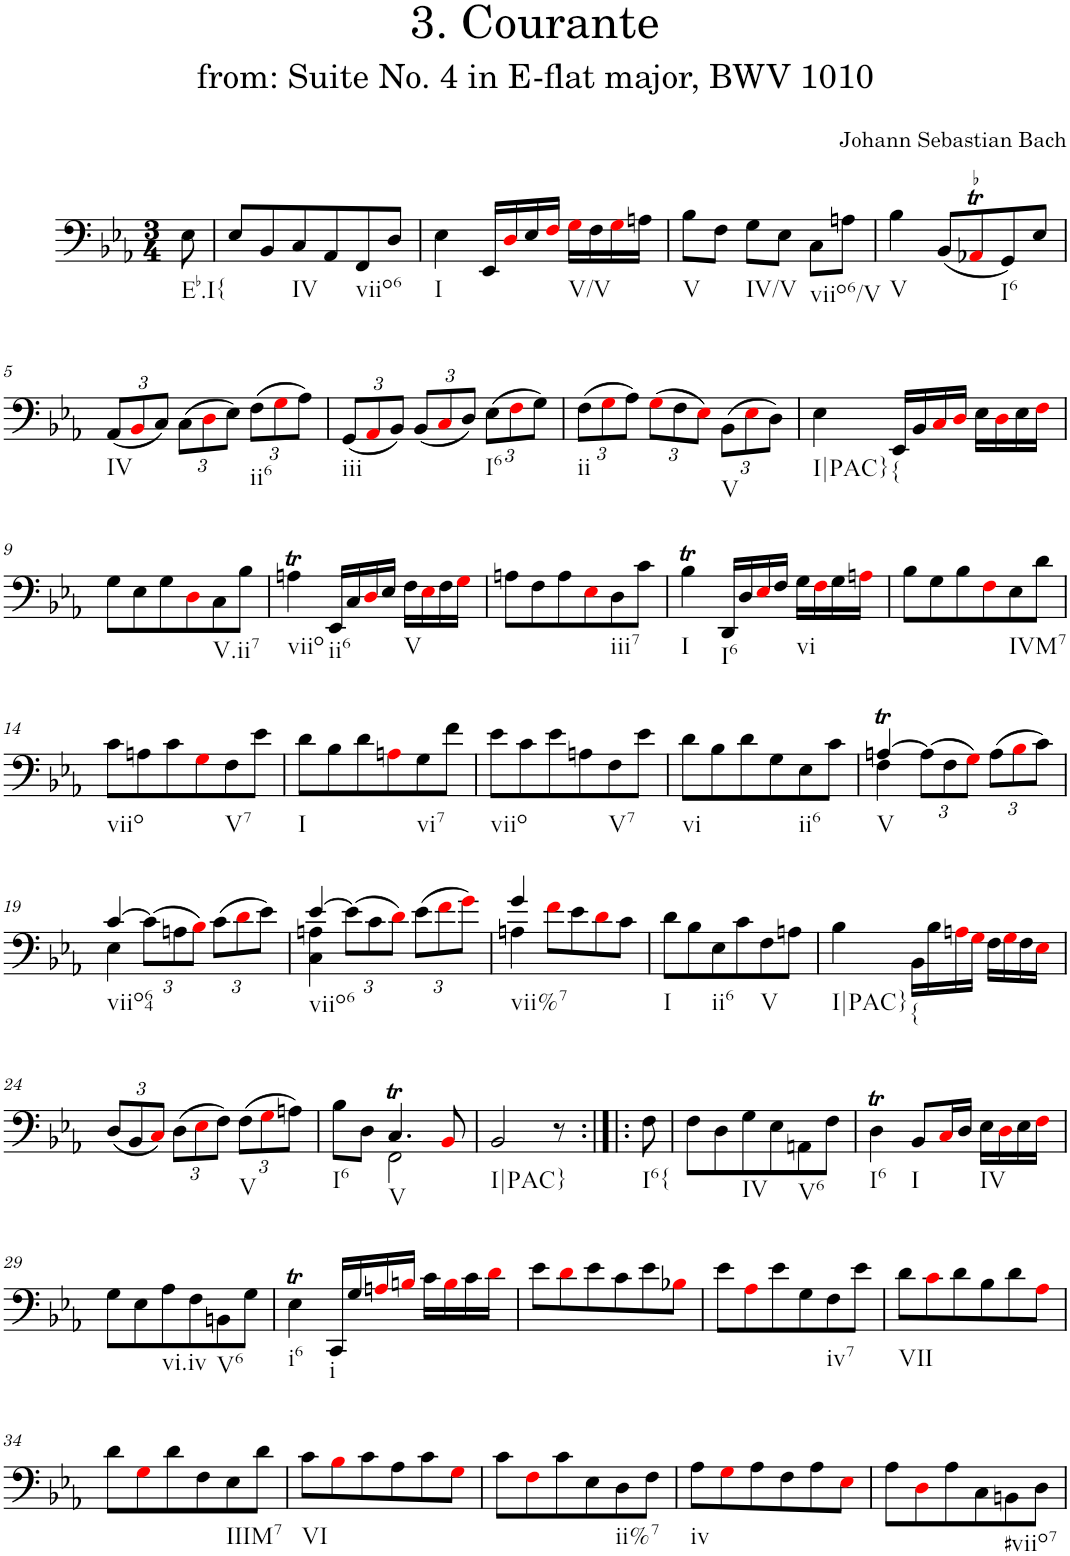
**kern
*part1
*staff1
*I"Piano
*I'Pno.
*clefF4
*k[b-e-a-]
*M3/4
=
!LO:TX:b:t=Eb.I{
8E-\
=1
8E-/L
8BB-/
!LO:TX:b:t=IV
8C/
8AA-/
!LO:TX:b:t=viio6
8FF/
8D/J
=2
!LO:TX:b:t=I
4E-\
16EE-/LL
16Di/
16E-/
16Fi/JJ
!LO:TX:b:t=V/V
16Gi\LL
16F\
16Gi\
16An\JJ
=3
!LO:TX:b:t=V
8B-\L
8F\J
!LO:TX:b:t=IV/V
8G\L
8E-\J
!LO:TX:b:t=viio6/V
8C\L
8An\J
=4
!LO:TX:b:t=V
4B-\
(8BB-/L
!LO:TR:acc=-
8AA-XTi/
!LO:TX:b:t=I6
8GG/)
8E-/J
!!LO:LB:g=z
=5
*Xbrackettup
!LO:TX:b:t=IV
(12AA-/L
12BB-i/
12C/J)
(12C\L
12Di\
12E-\J)
!LO:TX:b:t=ii6
(12F\L
12Gi\
12A-\J)
=6
!LO:TX:b:t=iii
(12GG/L
12AA-i/
12BB-/J)
(12BB-/L
12Ci/
12D/J)
!LO:TX:b:t=I6
(12E-\L
12Fi\
12G\J)
=7
!LO:TX:b:t=ii
(12F\L
12Gi\
12A-\J)
(12Gi\L
12F\
12E-i\J)
!LO:TX:b:t=V
(12BB-\L
12E-i\
12D\J)
=8
!LO:TX:b:t=I|PAC}
4E-\
!LO:TX:b:t={
16EE-/LL
16BB-/
16Ci/
16Di/JJ
16E-\LL
16Di\
16E-\
16Fi\JJ
!!LO:LB:g=z
=9
8G\L
8E-\
8G\
8Di\
!LO:TX:b:t=V.ii7
8C\
8B-\J
=10
!LO:TX:b:t=viio
4Ant\
!LO:TX:b:t=ii6
16EE-/LL
16C/
16Di/
16E-/JJ
!LO:TX:b:t=V
16F\LL
16E-i\
16F\
16Gi\JJ
=11
8An\L
8F\
8A\
8E-i\
!LO:TX:b:t=iii7
8D\
8c\J
=12
!LO:TX:b:t=I
4B-T\
!LO:TX:b:t=I6
16DD/LL
16D/
16E-i/
16F/JJ
!LO:TX:b:t=vi
16G\LL
16Fi\
16G\
16Ani\JJ
=13
8B-\L
8G\
8B-\
8Fi\
!LO:TX:b:t=IVM7
8E-\
8d\J
!!LO:LB:g=z
=14
!LO:TX:b:t=viio
8c\L
8An\
8c\
8Gi\
!LO:TX:b:t=V7
8F\
8e-\J
=15
!LO:TX:b:t=I
8d\L
8B-\
8d\
8Ani\
!LO:TX:b:t=vi7
8G\
8f\J
=16
!LO:TX:b:t=viio
8e-\L
8c\
8e-\
8An\
!LO:TX:b:t=V7
8F\
8e-\J
=17
!LO:TX:b:t=vi
8d\L
8B-\
8d\
8G\
!LO:TX:b:t=ii6
8E-\
8c\J
=18
*^
!LO:TX:b:t=V	!
[4Ant/	4F\
(12A\L]	2ryy
12F\	.
12Gi\J)	.
(12A\L	.
12B-i\	.
12c\J)	.
!!LO:LB:g=z	!!
=19	=19
!LO:TX:b:t=viio64	!
[4c/	4E-\
(12c\L]	2ryy
12An\	.
12B-i\J)	.
(12c\L	.
12di\	.
12e-\J)	.
=20	=20
!LO:TX:b:t=viio6	!
[4e-/	4C\ 4An\
(12e-\L]	2ryy
12c\	.
12di\J)	.
(12e-\L	.
12fi\	.
12gi\J)	.
=21	=21
!LO:TX:b:t=vii%7	!
4g/	4An\
8fi\L	2ryy
8e-\	.
8di\	.
8c\J	.
*v	*v
=22
!LO:TX:b:t=I
8d\L
8B-\
!LO:TX:b:t=ii6
8E-\
8c\
!LO:TX:b:t=V
8F\
8An\J
=23
!LO:TX:b:t=I|PAC}
4B-\
!LO:TX:b:t={
16BB-\LL
16B-\
16Ani\
16Gi\JJ
16F\LL
16Gi\
16F\
16E-i\JJ
!!LO:LB:g=z
=24
(12D/L
12BB-/
12Ci/J)
(12D\L
12E-i\
12F\J)
!LO:TX:b:t=V
(12F\L
12Gi\
12An\J)
=25
*^
!LO:TX:b:t=I6	!
8B-\L	4ryy
8D\J	.
!LO:TX:b:t=V	!
4.CT/	2FF\
8BB-i/	.
*v	*v
=26
!LO:TX:b:t=I|PAC}
2BB-/
8r
!LO:TX:b:t=I6{
8F\
=27
8F\L
8D\
!LO:TX:b:t=IV
8G\
8E-\
!LO:TX:b:t=V6
8AAn\
8F\J
=28
!LO:TX:b:t=I6
4Dt\
!LO:TX:b:t=I
8BB-/L
16Ci/L
16D/JJ
!LO:TX:b:t=IV
16E-\LL
16Di\
16E-\
16Fi\JJ
!!LO:LB:g=z
=29
8G\L
8E-\
!LO:TX:b:t=vi.iv
8A-\
8F\
!LO:TX:b:t=V6
8BBn\
8G\J
=30
!LO:TX:b:t=i6
4E-T\
!LO:TX:b:t=i
16CC/LL
16G/
16Ani/
16Bni/JJ
16c\LL
16Bi\
16c\
16di\JJ
=31
8e-\L
8di\
8e-\
8c\
8e-\
8B-Xi\J
=32
8e-\L
8A-i\
8e-\
8G\
!LO:TX:b:t=iv7
8F\
8e-\J
=33
!LO:TX:b:t=VII
8d\L
8ci\
8d\
8B-\
8d\
8A-i\J
!!LO:LB:g=z
=34
8d\L
8Gi\
8d\
8F\
!LO:TX:b:t=IIIM7
8E-\
8d\J
=35
!LO:TX:b:t=VI
8c\L
8B-i\
8c\
8A-\
8c\
8Gi\J
=36
8c\L
8Fi\
8c\
8E-\
!LO:TX:b:t=ii%7
8D\
8F\J
=37
!LO:TX:b:t=iv
8A-\L
8Gi\
8A-\
8F\
8A-\
8E-i\J
=38
8A-\L
8Di\
8A-\
8C\
!LO:TX:b:t=#viio7
8BBn\
8D\J
=
*-
